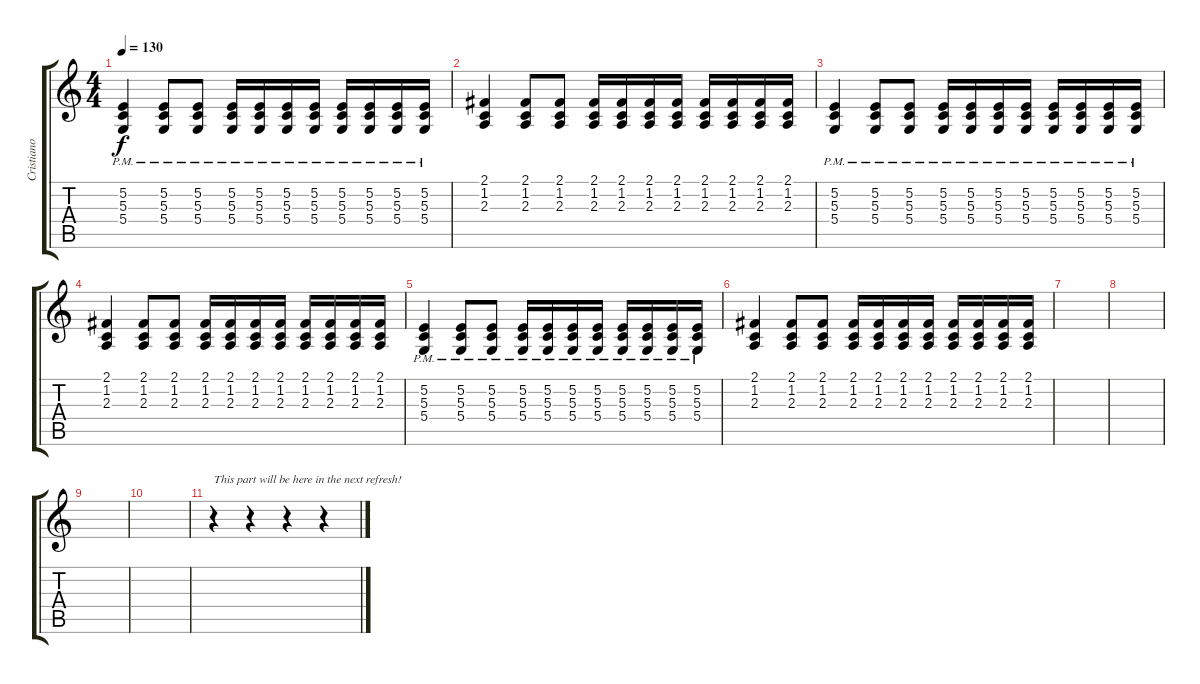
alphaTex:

\track ("Cristiano Migliore" "Cristiano ") {instrument reedorgan}
\staff {score tabs}
\tuning (E4 B3 G3 D3 A2 E2) {hide}
\ts (4 4)
\tempo 130
\clef g2
\ks c
(5.2{pm} 5.3 5.4).4{dy f} (5.2{pm} 5.3 5.4).8 (5.2{pm} 5.3 5.4).8 (5.2{pm} 5.3 5.4).16 (5.2{pm} 5.3 5.4).16 (5.2{pm} 5.3 5.4).16 (5.2{pm} 5.3 5.4).16 (5.2{pm} 5.3 5.4).16 (5.2{pm} 5.3 5.4).16 (5.2{pm} 5.3 5.4).16 (5.2{pm} 5.3 5.4).16 |
(2.1 1.2 2.3).4 (2.1 1.2 2.3).8 (2.1 1.2 2.3).8 (2.1 1.2 2.3).16 (2.1 1.2 2.3).16 (2.1 1.2 2.3).16 (2.1 1.2 2.3).16 (2.1 1.2 2.3).16 (2.1 1.2 2.3).16 (2.1 1.2 2.3).16 (2.1 1.2 2.3).16 |
(5.2{pm} 5.3 5.4).4 (5.2{pm} 5.3 5.4).8 (5.2{pm} 5.3 5.4).8 (5.2{pm} 5.3 5.4).16 (5.2{pm} 5.3 5.4).16 (5.2{pm} 5.3 5.4).16 (5.2{pm} 5.3 5.4).16 (5.2{pm} 5.3 5.4).16 (5.2{pm} 5.3 5.4).16 (5.2{pm} 5.3 5.4).16 (5.2{pm} 5.3 5.4).16 |
(2.1 1.2 2.3).4 (2.1 1.2 2.3).8 (2.1 1.2 2.3).8 (2.1 1.2 2.3).16 (2.1 1.2 2.3).16 (2.1 1.2 2.3).16 (2.1 1.2 2.3).16 (2.1 1.2 2.3).16 (2.1 1.2 2.3).16 (2.1 1.2 2.3).16 (2.1 1.2 2.3).16 |
(5.2{pm} 5.3 5.4).4 (5.2{pm} 5.3 5.4).8 (5.2{pm} 5.3 5.4).8 (5.2{pm} 5.3 5.4).16 (5.2{pm} 5.3 5.4).16 (5.2{pm} 5.3 5.4).16 (5.2{pm} 5.3 5.4).16 (5.2{pm} 5.3 5.4).16 (5.2{pm} 5.3 5.4).16 (5.2{pm} 5.3 5.4).16 (5.2{pm} 5.3 5.4).16 |
(2.1 1.2 2.3).4 (2.1 1.2 2.3).8 (2.1 1.2 2.3).8 (2.1 1.2 2.3).16 (2.1 1.2 2.3).16 (2.1 1.2 2.3).16 (2.1 1.2 2.3).16 (2.1 1.2 2.3).16 (2.1 1.2 2.3).16 (2.1 1.2 2.3).16 (2.1 1.2 2.3).16 |
|
|
|
|
r.4{txt "This part will be here in the next refresh! "} r.4 r.4 r.4
